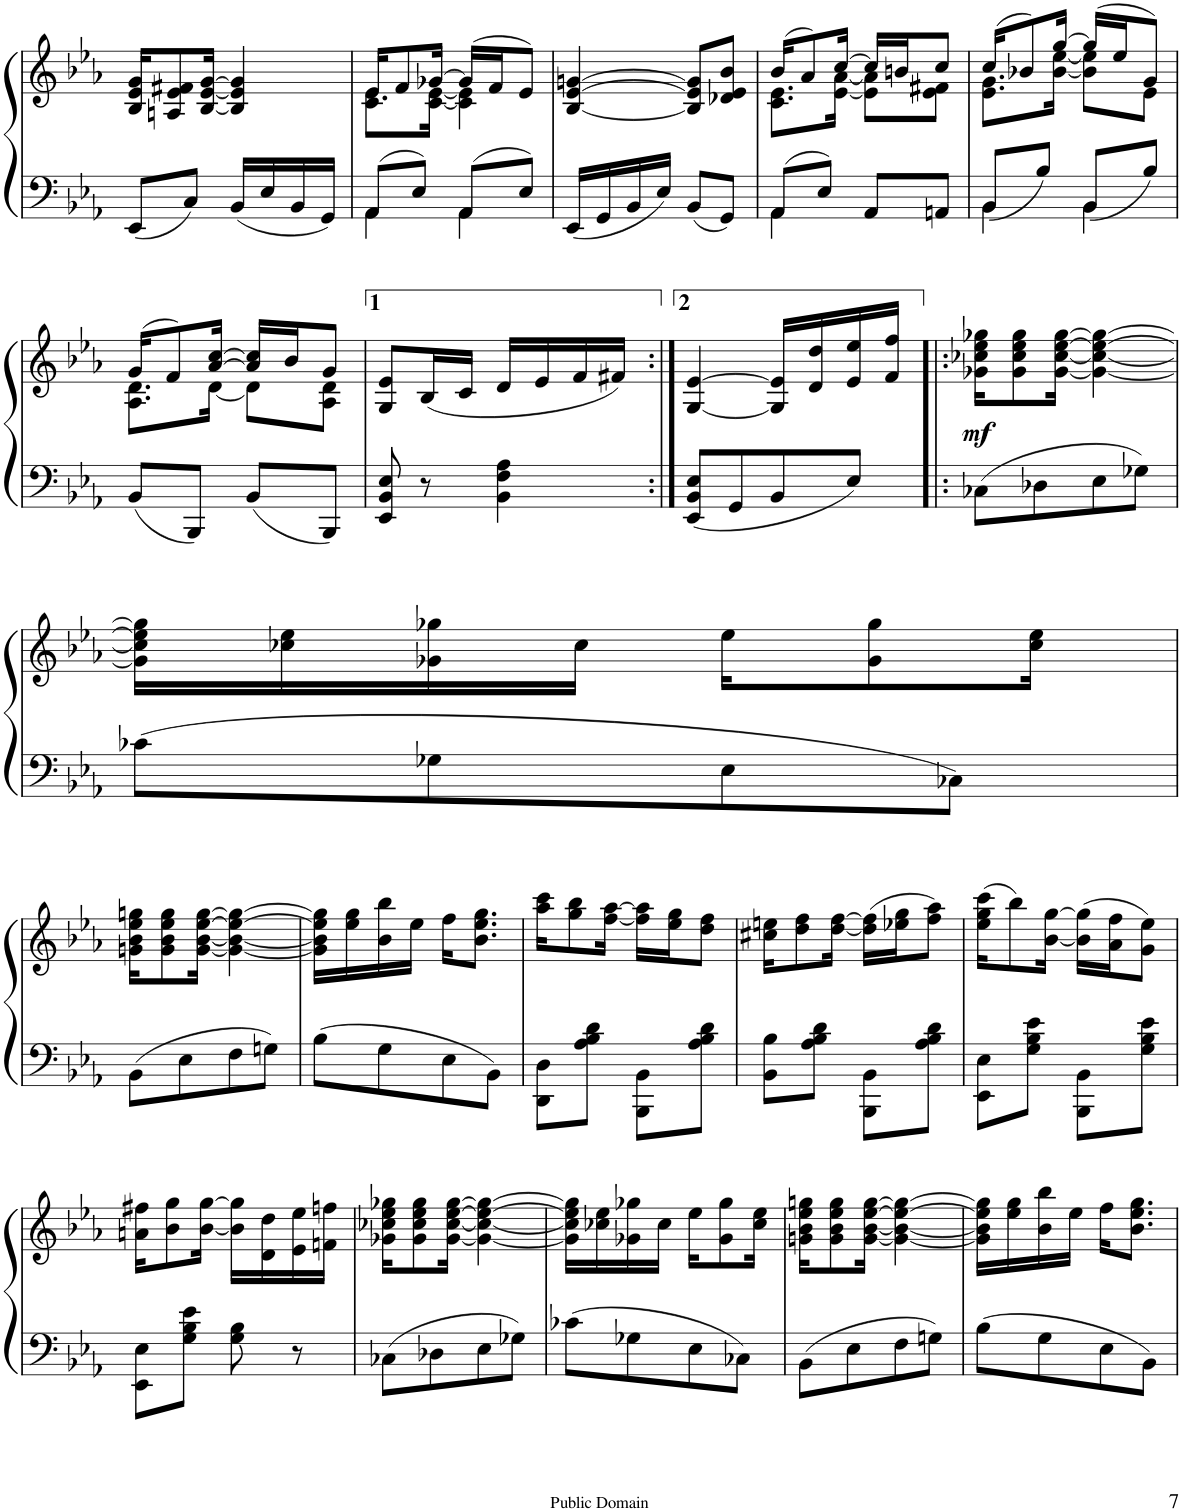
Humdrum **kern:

**kern	**kern	**dynam
*part1	*part1	*part1
*staff2	*staff1	*staff1/2
*I"Piano	*	*
*I'Pno	*	*
!!LO:PB:g=z
*clefF4	*clefG2	*
*k[b-e-a-]	*k[b-e-a-]	*
*M2/4	*M2/4	*
=62	=62	=62
8EE-/L	16B-/ 16e-/ 16g/KL	.
.	8An/ 8e-/ 8f#X/	.
8C/J	.	.
.	[16B-/ [16e-/ [16g/Jk	.
16BB-/LL	4B-/] 4e-/] 4g/]	.
16E-/	.	.
16BB-/	.	.
16GG/JJ	.	.
=63	=63	=63
*^	*	*
!	!	!LO:N:head=solid	!
*	*	*^	*
4AA-\	8AA-/L	16e-/KL	8.c\ 8.e-\L	.
.	.	8f/	.	.
.	8E-/J	.	.	.
.	.	[16g-X/Jk	[16c\ [16e-\Jk	.
4AA-\	8AA-/L	(16g-/LL]	4c\] 4e-\]	.
.	.	16f/J	.	.
.	8E-/J	8e-/J)	.	.
*v	*v	*	*	*
*	*v	*v	*
=64	=64	=64
16EE-/LL	[4B-/ [>4e-/ [>4gn/	.
16GG/	.	.
16BB-/	.	.
16E-/JJ	.	.
8BB-/L	8B-/] 8e-/] 8g/]L	.
8GG/J	8d-X/ 8e-/ 8b-/J	.
=65	=65	=65
*^	*^	*
8AA-/L	4AA-\	(16b-/KL	8.c\ 8.e-\L	.
.	.	8a-/)	.	.
8E-/J	.	.	.	.
.	.	[16cc/Jk	[16e-\ [16a-\Jk	.
8AA-/L	4ryy	16cc/LL]	8e-\] 8a-\]L	.
.	.	16bn/J	.	.
8AAn/J	.	8cc/J	8e-\ 8f#X\J	.
=66	=66	=66	=66	=66
4BB-\	8BB-/L	(16cc/KL	8.e-\ 8.g\L	.
.	.	8b-X/)	.	.
.	8B-/J	.	.	.
.	.	[16gg/Jk	[16b-\ [16ee-\Jk	.
4BB-\	8BB-/L	(16gg/LL]	8b-\] 8ee-\]L	.
.	.	16ee-/J	.	.
.	8B-/J	8g/J)	8e-\J	.
*v	*v	*	*	*
!!LO:LB:g=z	!!
=67	=67	=67	=67
8BB-/L	(16g/KL	8.A-\ 8.d\L	.
.	8f/)	.	.
8BBB-/J	.	.	.
.	[16a-/ [16cc/Jk	[16d\Jk	.
8BB-/L	16a-/] 16cc/]LL	8d\L]	.
.	16b-/J	.	.
8BBB-/J	8g/J	8A-\ 8d\J	.
*	*v	*v	*
=68	=68	=68
8EE-/ 8BB-/ 8E-/	8G/ 8e-/L	.
8r	(16B-/L	.
.	16c/JJ	.
4BB-\ 4F\ 4A-\	16d/LL	.
.	16e-/	.
.	16f/	.
.	16f#X/JJ)	.
=68X4:|!	=68X4:|!	=68X4:|!
8EE-/ 8BB-/ 8E-/L	[4G/ [4e-/	.
8GG/	.	.
8BB-/	16G/] 16e-/]LL	.
.	16d/ 16dd/	.
8E-/J	16e-/ 16ee-/	.
.	16f/ 16ff/JJ	.
=69!|:	=69!|:	=69!|:
!	!	!LO:DY:b
8C-X\L	16g-X\ 16cc-X\ 16ee-\ 16gg-X\KL	mf
.	8g-\ 8cc-\ 8ee-\ 8gg-\	.
8D-X\	.	.
.	[16g-\ [<16cc-\ [16ee-\ [16gg-\Jk	.
8E-\	4g-\_ 4cc-\_ 4ee-\_ 4gg-\_	.
8G-X\J	.	.
!!LO:LB:g=z
=70	=70	=70
8c-X\L	16g-\] 16cc-\] 16ee-\] 16gg-\]LL	.
.	16cc-X\ 16ee-\	.
8G-X\	16g-X\ 16gg-X\	.
.	16cc-\JJ	.
8E-\	16ee-\KL	.
.	8g-\ 8gg-\	.
8C-X\J	.	.
.	16cc-\ 16ee-\Jk	.
!!LO:LB:g=z
=71	=71	=71
8BB-\L	16gn\ 16b-\ 16ee-\ 16ggn\KL	.
.	8g\ 8b-\ 8ee-\ 8gg\	.
8E-\	.	.
.	[16g\ [<16b-\ [16ee-\ [16gg\Jk	.
8F\	4g\_ 4b-\_ 4ee-\_ 4gg\_	.
8Gn\J	.	.
=72	=72	=72
8B-\L	16g\] 16b-\] 16ee-\] 16gg\]LL	.
.	16ee-\ 16gg\	.
8G\	16b-\ 16bb-\	.
.	16ee-\JJ	.
8E-\	16ff\KL	.
.	8.b-\ 8.ee-\ 8.gg\J	.
8BB-\J	.	.
=73	=73	=73
8DD\ 8D\L	16aa-\ 16ccc\KL	.
.	8gg\ 8bb-\	.
8A-\ 8B-\ 8d\J	.	.
.	[16ff\ [16aa-\Jk	.
8BBB-\ 8BB-\L	16ff\] 16aa-\]LL	.
.	16ee-\ 16gg\J	.
8A-\ 8B-\ 8d\J	8dd\ 8ff\J	.
=74	=74	=74
8BB-\ 8B-\L	16cc#X\ 16een\KL	.
.	8dd\ 8ff\	.
8A-\ 8B-\ 8d\J	.	.
.	[16dd\ [16ff\Jk	.
8BBB-\ 8BB-\L	(16dd\] 16ff\]LL	.
.	16ee-X\ 16gg\J	.
8A-\ 8B-\ 8d\J	8ff\ 8aa-\J)	.
=75	=75	=75
8EE-\ 8E-\L	(16ee-\ 16gg\ 16ccc\KL	.
.	8bb-\)	.
8G\ 8B-\ 8e-\J	.	.
.	[16b-\ [16gg\Jk	.
8BBB-\ 8BB-\L	(16b-\] 16gg\]LL	.
.	16a-\ 16ff\J	.
8G\ 8B-\ 8e-\J	8g\ 8ee-\J)	.
!!LO:LB:g=z
=76	=76	=76
8EE-\ 8E-\L	16an\ 16ff#X\KL	.
.	8b-\ 8gg\	.
8G\ 8B-\ 8e-\J	.	.
.	[16b-\ [16gg\Jk	.
8G\ 8B-\	16b-\] 16gg\]LL	.
.	16d\ 16dd\	.
8r	16e-\ 16ee-\	.
.	16fn\ 16ffn\JJ	.
=77	=77	=77
8C-X\L	16g-X\ 16cc-X\ 16ee-\ 16gg-X\KL	.
.	8g-\ 8cc-\ 8ee-\ 8gg-\	.
8D-X\	.	.
.	[16g-\ [<16cc-\ [16ee-\ [16gg-\Jk	.
8E-\	4g-\_ 4cc-\_ 4ee-\_ 4gg-\_	.
8G-X\J	.	.
=78	=78	=78
8c-X\L	16g-\] 16cc-\] 16ee-\] 16gg-\]LL	.
.	16cc-X\ 16ee-\	.
8G-X\	16g-X\ 16gg-X\	.
.	16cc-\JJ	.
8E-\	16ee-\KL	.
.	8g-\ 8gg-\	.
8C-X\J	.	.
.	16cc-\ 16ee-\Jk	.
=79	=79	=79
8BB-\L	16gn\ 16b-\ 16ee-\ 16ggn\KL	.
.	8g\ 8b-\ 8ee-\ 8gg\	.
8E-\	.	.
.	[16g\ [<16b-\ [16ee-\ [16gg\Jk	.
8F\	4g\_ 4b-\_ 4ee-\_ 4gg\_	.
8Gn\J	.	.
=80	=80	=80
8B-\L	16g\] 16b-\] 16ee-\] 16gg\]LL	.
.	16ee-\ 16gg\	.
8G\	16b-\ 16bb-\	.
.	16ee-\JJ	.
8E-\	16ff\KL	.
.	8.b-\ 8.ee-\ 8.gg\J	.
8BB-\J	.	.
=	=	=
*-	*-	*-
